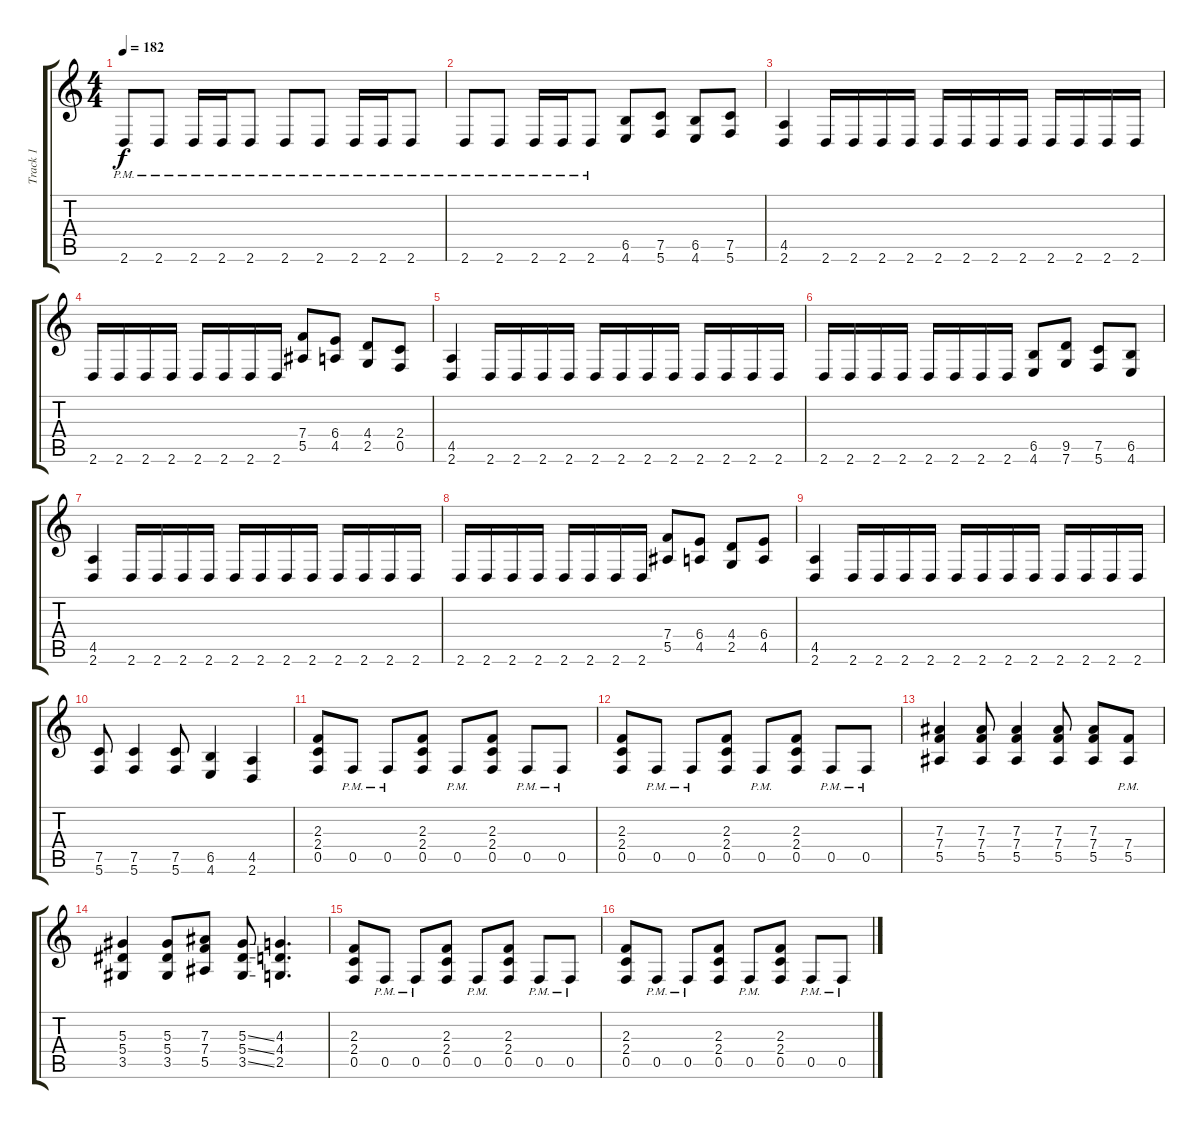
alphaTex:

\track ("Track 1" "Track 1") {instrument distortionguitar}
\staff {score tabs}
\tuning (C4 G3 Eb3 Bb2 F2 C2) {hide}
\ts (4 4)
\tempo 182
\clef g2
\ks c
2.6{pm}.8{dy f} 2.6{pm}.8 2.6{pm}.16 2.6{pm}.16 2.6{pm}.8 2.6{pm}.8 2.6{pm}.8 2.6{pm}.16 2.6{pm}.16 2.6{pm}.8 |
2.6{pm}.8 2.6{pm}.8 2.6{pm}.16 2.6{pm}.16 2.6{pm}.8 (6.5 4.6).8 (7.5 5.6).8 (6.5 4.6).8 (7.5 5.6).8 |
(4.5 2.6).4 2.6.16 2.6.16 2.6.16 2.6.16 2.6.16 2.6.16 2.6.16 2.6.16 2.6.16 2.6.16 2.6.16 2.6.16 |
2.6.16 2.6.16 2.6.16 2.6.16 2.6.16 2.6.16 2.6.16 2.6.16 (7.4 5.5).8 (6.4 4.5).8 (4.4 2.5).8 (2.4 0.5).8 |
(4.5 2.6).4 2.6.16 2.6.16 2.6.16 2.6.16 2.6.16 2.6.16 2.6.16 2.6.16 2.6.16 2.6.16 2.6.16 2.6.16 |
2.6.16 2.6.16 2.6.16 2.6.16 2.6.16 2.6.16 2.6.16 2.6.16 (6.5 4.6).8 (9.5 7.6).8 (7.5 5.6).8 (6.5 4.6).8 |
(4.5 2.6).4 2.6.16 2.6.16 2.6.16 2.6.16 2.6.16 2.6.16 2.6.16 2.6.16 2.6.16 2.6.16 2.6.16 2.6.16 |
2.6.16 2.6.16 2.6.16 2.6.16 2.6.16 2.6.16 2.6.16 2.6.16 (7.4 5.5).8 (6.4 4.5).8 (4.4 2.5).8 (6.4 4.5).8 |
(4.5 2.6).4 2.6.16 2.6.16 2.6.16 2.6.16 2.6.16 2.6.16 2.6.16 2.6.16 2.6.16 2.6.16 2.6.16 2.6.16 |
(7.5 5.6).8 (7.5 5.6).4 (7.5 5.6).8 (6.5 4.6).4 (4.5 2.6).4 |
(2.3 2.4 0.5).8 0.5{pm}.8 0.5{pm}.8 (2.3 2.4 0.5).8 0.5{pm}.8 (2.3 2.4 0.5).8 0.5{pm}.8 0.5{pm}.8 |
(2.3 2.4 0.5).8 0.5{pm}.8 0.5{pm}.8 (2.3 2.4 0.5).8 0.5{pm}.8 (2.3 2.4 0.5).8 0.5{pm}.8 0.5{pm}.8 |
(7.3 7.4 5.5).4 (7.3 7.4 5.5).8 (7.3 7.4 5.5).4 (7.3 7.4 5.5).8 (7.3 7.4 5.5).8 (7.4 5.5{pm}).8 |
(5.3 5.4 3.5).4 (5.3 5.4 3.5).8 (7.3 7.4 5.5).8 (5.3{ss} 5.4{ss} 3.5{ss}).8 (4.3 4.4 2.5).4{d} |
(2.3 2.4 0.5).8 0.5{pm}.8 0.5{pm}.8 (2.3 2.4 0.5).8 0.5{pm}.8 (2.3 2.4 0.5).8 0.5{pm}.8 0.5{pm}.8 |
(2.3 2.4 0.5).8 0.5{pm}.8 0.5{pm}.8 (2.3 2.4 0.5).8 0.5{pm}.8 (2.3 2.4 0.5).8 0.5{pm}.8 0.5{pm}.8
